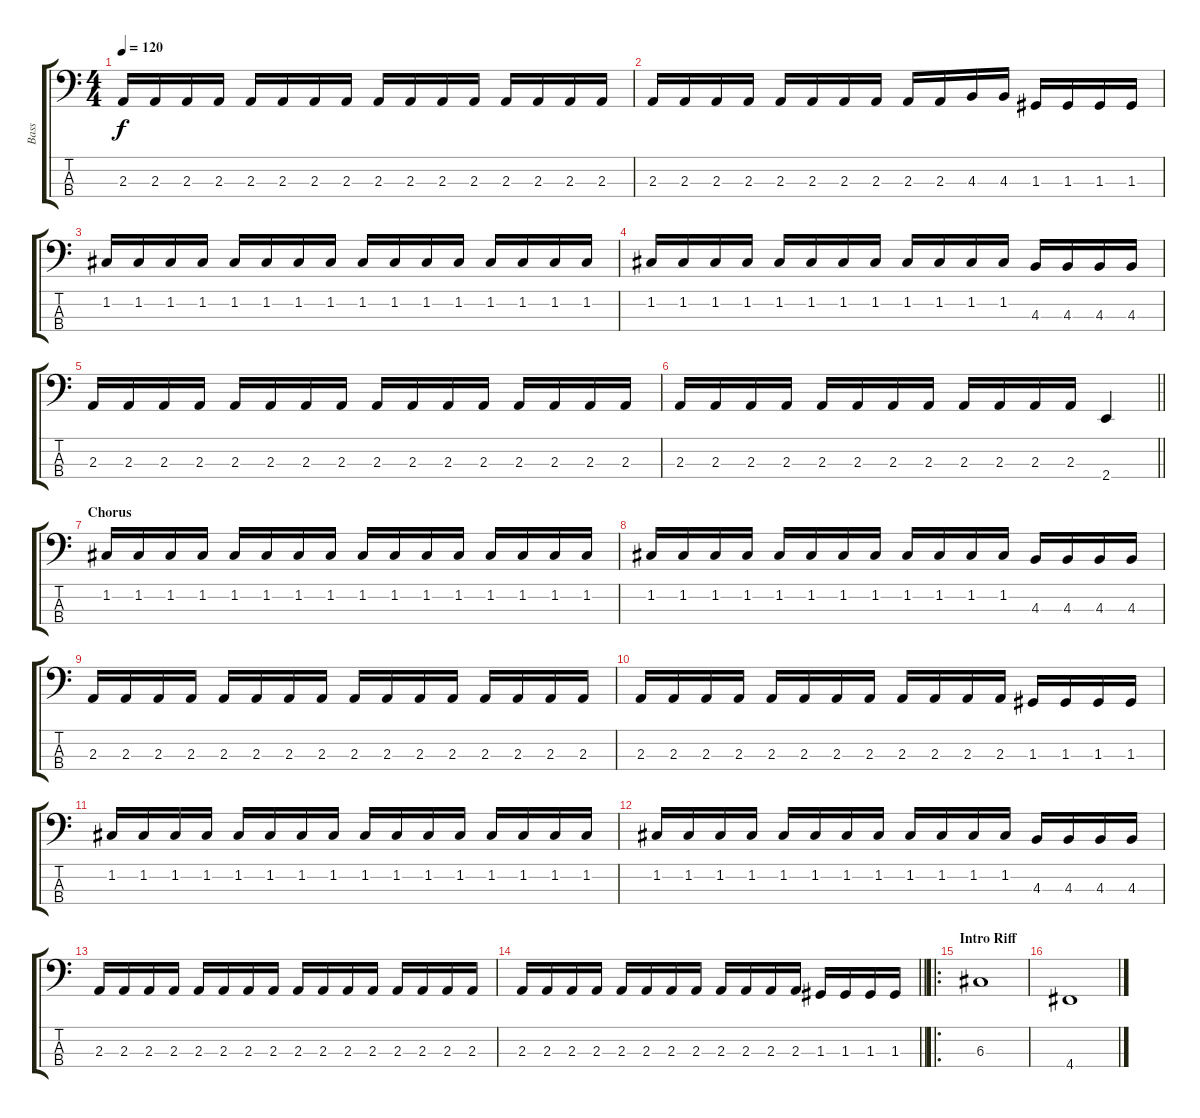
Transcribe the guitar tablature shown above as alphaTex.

\track ("Bass" "Bass") {instrument electricbassfinger}
\staff {score tabs}
\tuning (F2 C2 G1 D1) {hide}
\ts (4 4)
\tempo 120
\clef f4
\ks c
2.3.16{dy f} 2.3.16 2.3.16 2.3.16 2.3.16 2.3.16 2.3.16 2.3.16 2.3.16 2.3.16 2.3.16 2.3.16 2.3.16 2.3.16 2.3.16 2.3.16 |
2.3.16 2.3.16 2.3.16 2.3.16 2.3.16 2.3.16 2.3.16 2.3.16 2.3.16 2.3.16 4.3.16 4.3.16 1.3.16 1.3.16 1.3.16 1.3.16 |
1.2.16 1.2.16 1.2.16 1.2.16 1.2.16 1.2.16 1.2.16 1.2.16 1.2.16 1.2.16 1.2.16 1.2.16 1.2.16 1.2.16 1.2.16 1.2.16 |
1.2.16 1.2.16 1.2.16 1.2.16 1.2.16 1.2.16 1.2.16 1.2.16 1.2.16 1.2.16 1.2.16 1.2.16 4.3.16 4.3.16 4.3.16 4.3.16 |
2.3.16 2.3.16 2.3.16 2.3.16 2.3.16 2.3.16 2.3.16 2.3.16 2.3.16 2.3.16 2.3.16 2.3.16 2.3.16 2.3.16 2.3.16 2.3.16 |
\barLineRight lightlight
2.3.16 2.3.16 2.3.16 2.3.16 2.3.16 2.3.16 2.3.16 2.3.16 2.3.16 2.3.16 2.3.16 2.3.16 2.4.4 |
\section ("" "Chorus")
1.2.16 1.2.16 1.2.16 1.2.16 1.2.16 1.2.16 1.2.16 1.2.16 1.2.16 1.2.16 1.2.16 1.2.16 1.2.16 1.2.16 1.2.16 1.2.16 |
1.2.16 1.2.16 1.2.16 1.2.16 1.2.16 1.2.16 1.2.16 1.2.16 1.2.16 1.2.16 1.2.16 1.2.16 4.3.16 4.3.16 4.3.16 4.3.16 |
2.3.16 2.3.16 2.3.16 2.3.16 2.3.16 2.3.16 2.3.16 2.3.16 2.3.16 2.3.16 2.3.16 2.3.16 2.3.16 2.3.16 2.3.16 2.3.16 |
2.3.16 2.3.16 2.3.16 2.3.16 2.3.16 2.3.16 2.3.16 2.3.16 2.3.16 2.3.16 2.3.16 2.3.16 1.3.16 1.3.16 1.3.16 1.3.16 |
1.2.16 1.2.16 1.2.16 1.2.16 1.2.16 1.2.16 1.2.16 1.2.16 1.2.16 1.2.16 1.2.16 1.2.16 1.2.16 1.2.16 1.2.16 1.2.16 |
1.2.16 1.2.16 1.2.16 1.2.16 1.2.16 1.2.16 1.2.16 1.2.16 1.2.16 1.2.16 1.2.16 1.2.16 4.3.16 4.3.16 4.3.16 4.3.16 |
2.3.16 2.3.16 2.3.16 2.3.16 2.3.16 2.3.16 2.3.16 2.3.16 2.3.16 2.3.16 2.3.16 2.3.16 2.3.16 2.3.16 2.3.16 2.3.16 |
\barLineRight lightlight
2.3.16 2.3.16 2.3.16 2.3.16 2.3.16 2.3.16 2.3.16 2.3.16 2.3.16 2.3.16 2.3.16 2.3.16 1.3.16 1.3.16 1.3.16 1.3.16 |
\ro
\section ("" "Intro Riff")
6.3.1 |
4.4.1
